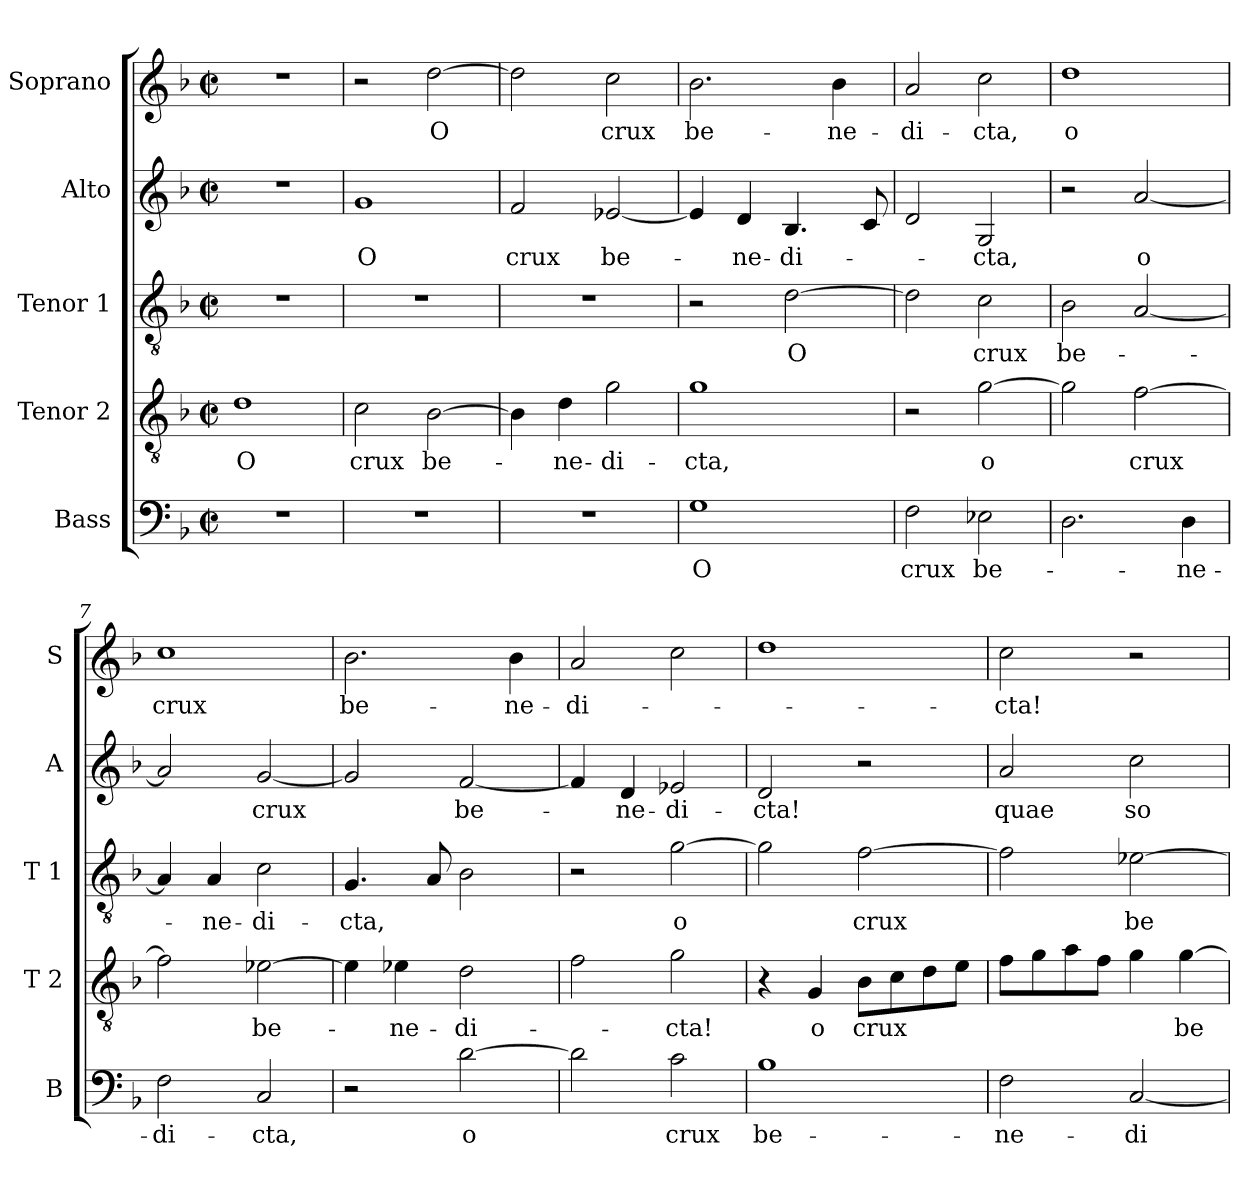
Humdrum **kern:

**kern	**text	**kern	**text	**kern	**text	**kern	**text	**kern	**text
*part5	*part5	*part4	*part4	*part3	*part3	*part2	*part2	*part1	*part1
*staff5	*staff5	*staff4	*staff4	*staff3	*staff3	*staff2	*staff2	*staff1	*staff1
*I"Bass	*	*I"Tenor 2	*	*I"Tenor 1	*	*I"Alto	*	*I"Soprano	*
*I'B	*	*I'T 2	*	*I'T 1	*	*I'A	*	*I'S	*
*clefF4	*	*clefGv2	*	*clefGv2	*	*clefG2	*	*clefG2	*
*k[b-]	*	*k[b-]	*	*k[b-]	*	*k[b-]	*	*k[b-]	*
*d:	*	*d:	*	*d:	*	*d:	*	*d:	*
*M2/2	*	*M2/2	*	*M2/2	*	*M2/2	*	*M2/2	*
*met(c|)	*	*met(c|)	*	*met(c|)	*	*met(c|)	*	*met(c|)	*
=1	=1	=1	=1	=1	=1	=1	=1	=1	=1
1r	.	1d	O	1r	.	1r	.	1r	.
=2	=2	=2	=2	=2	=2	=2	=2	=2	=2
1r	.	2c\	crux	1r	.	1g	O	2r	.
.	.	[2B-\	be-	.	.	.	.	[2dd\	O
=3	=3	=3	=3	=3	=3	=3	=3	=3	=3
1r	.	4B-\]	.	1r	.	2f/	crux	2dd\]	.
.	.	4d\	-ne-	.	.	.	.	.	.
.	.	2g\	-di-	.	.	[2e-X/	be-	2cc\	crux
=4	=4	=4	=4	=4	=4	=4	=4	=4	=4
1G	O	1g	-cta,	2r	.	4e-/]	.	2.b-\	be-
.	.	.	.	.	.	4d/	-ne-	.	.
.	.	.	.	[2d\	O	4.B-/	-di-	.	.
.	.	.	.	.	.	.	.	4b-\	-ne-
.	.	.	.	.	.	8c/	.	.	.
=5	=5	=5	=5	=5	=5	=5	=5	=5	=5
2F\	crux	2r	.	2d\]	.	2d/	.	2a/	-di-
2E-X\	be-	[2g\	o	2c\	crux	2G/	-cta,	2cc\	-cta,
=6	=6	=6	=6	=6	=6	=6	=6	=6	=6
2.D\	.	2g\]	.	2B-\	be-	2r	.	1dd	o
.	.	[2f\	crux	[2A/	.	[2a/	o	.	.
4D\	-ne-	.	.	.	.	.	.	.	.
!!LO:LB:g=z
=7	=7	=7	=7	=7	=7	=7	=7	=7	=7
2F\	-di-	2f\]	.	4A/]	.	2a/]	.	1cc	crux
.	.	.	.	4A/	-ne-	.	.	.	.
2C/	-cta,	[2e-X\	be-	2c\	-di-	[2g/	crux	.	.
=8	=8	=8	=8	=8	=8	=8	=8	=8	=8
2r	.	4e-\]	.	4.G/	-cta,	2g/]	.	2.b-\	be-
.	.	4e-X\	-ne-	.	.	.	.	.	.
.	.	.	.	8A/	.	.	.	.	.
[2d\	o	2d\	-di-	2B-\	.	[2f/	be-	.	.
.	.	.	.	.	.	.	.	4b-\	-ne-
=9	=9	=9	=9	=9	=9	=9	=9	=9	=9
2d\]	.	2f\	.	2r	.	4f/]	.	2a/	-di-
.	.	.	.	.	.	4d/	-ne-	.	.
2c\	crux	2g\	-cta!	[2g\	o	2e-X/	-di-	2cc\	.
=10	=10	=10	=10	=10	=10	=10	=10	=10	=10
1B-	be-	4r	.	2g\]	.	2d/	-cta!	1dd	.
.	.	4G/	o	.	.	.	.	.	.
.	.	8B-\L	crux	[2f\	crux	2r	.	.	.
.	.	8c\	.	.	.	.	.	.	.
.	.	8d\	.	.	.	.	.	.	.
.	.	8e\J	.	.	.	.	.	.	.
=11	=11	=11	=11	=11	=11	=11	=11	=11	=11
2F\	-ne-	8f\L	.	2f\]	.	2a/	quae	2cc\	-cta!
.	.	8g\	.	.	.	.	.	.	.
.	.	8a\	.	.	.	.	.	.	.
.	.	8f\J	.	.	.	.	.	.	.
[2C/	-di-	4g\	.	[2e-X\	be-	2cc\	so-	2r	.
.	.	[4g\	be-	.	.	.	.	.	.
=	=	=	=	=	=	=	=	=	=
*-	*-	*-	*-	*-	*-	*-	*-	*-	*-
